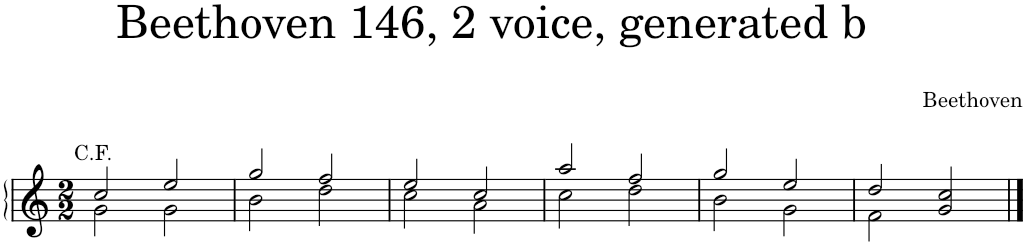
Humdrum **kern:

**kern
*part1
*staff1
*I"Piano
*I'Pno.
*clefG2
*k[]
*M2/2
=1
*^
!LO:TX:a:t=C.F.	!
2cc/	2g\
2ee/	2g\
=2	=2
2gg/	2b\
2ff/	2dd\
=3	=3
2ee/	2cc\
2cc/	2a\
=4	=4
2aa/	2cc\
2ff/	2dd\
=5	=5
2gg/	2b\
2ee/	2g\
=6	=6
2dd/	2f\
2g/ 2cc/	2ryy
*v	*v
==
*-
